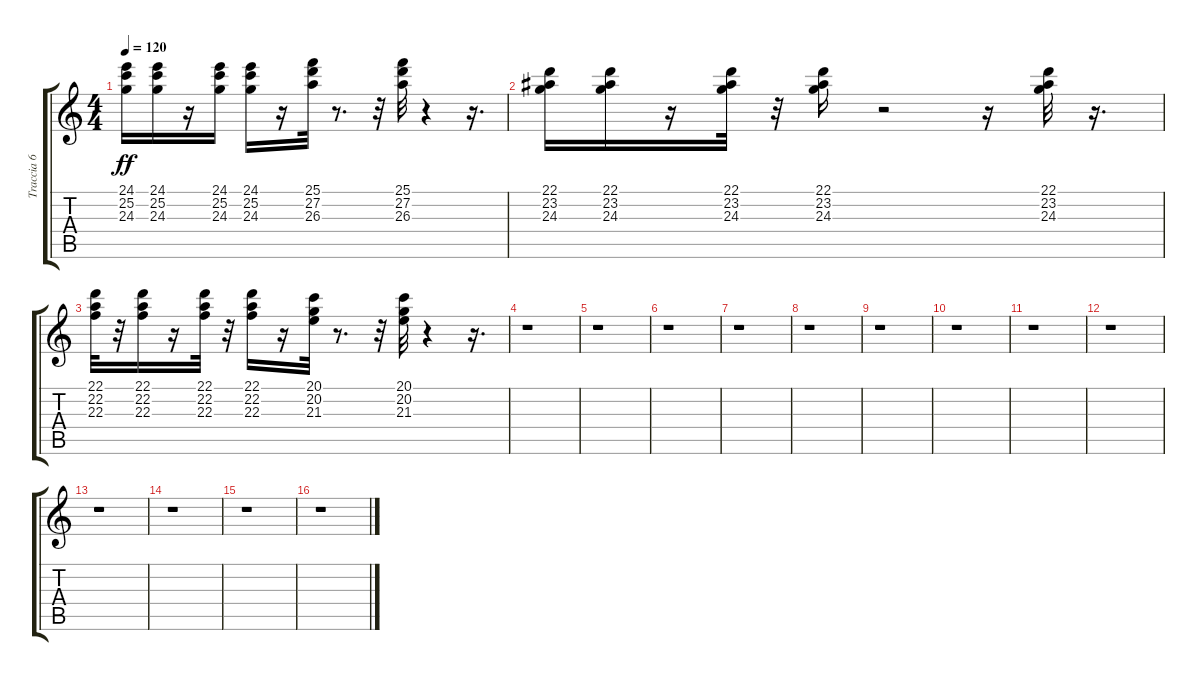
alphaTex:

\track ("Traccia 6" "Traccia 6") {instrument drawbarorgan}
\staff {score tabs}
\tuning (E4 B3 G3 D3 A2 E2) {hide}
\ts (4 4)
\tempo 120
\clef g2
\ks c
(24.1 25.2 24.3).16{dy ff} (24.1 25.2 24.3).16 r.16 (24.1 25.2 24.3).16 (24.1 25.2 24.3).16 r.16 (25.1 27.2 26.3).32 r.8{d} r.32 (25.1 27.2 26.3).32 r.4 r.16{d} |
(22.1 23.2 24.3).16 (22.1 23.2 24.3).16 r.16 (22.1 23.2 24.3).32 r.32 (22.1 23.2 24.3).16 r.2 r.16 (22.1 23.2 24.3).32 r.16{d} |
(22.1 22.2 22.3).32 r.32 (22.1 22.2 22.3).16 r.16 (22.1 22.2 22.3).32 r.32 (22.1 22.2 22.3).16 r.16 (20.1 20.2 21.3).32 r.8{d} r.32 (20.1 20.2 21.3).32 r.4 r.16{d} |
r.1 |
r.1 |
r.1 |
r.1 |
r.1 |
r.1 |
r.1 |
r.1 |
r.1 |
r.1 |
r.1 |
r.1 |
r.1
